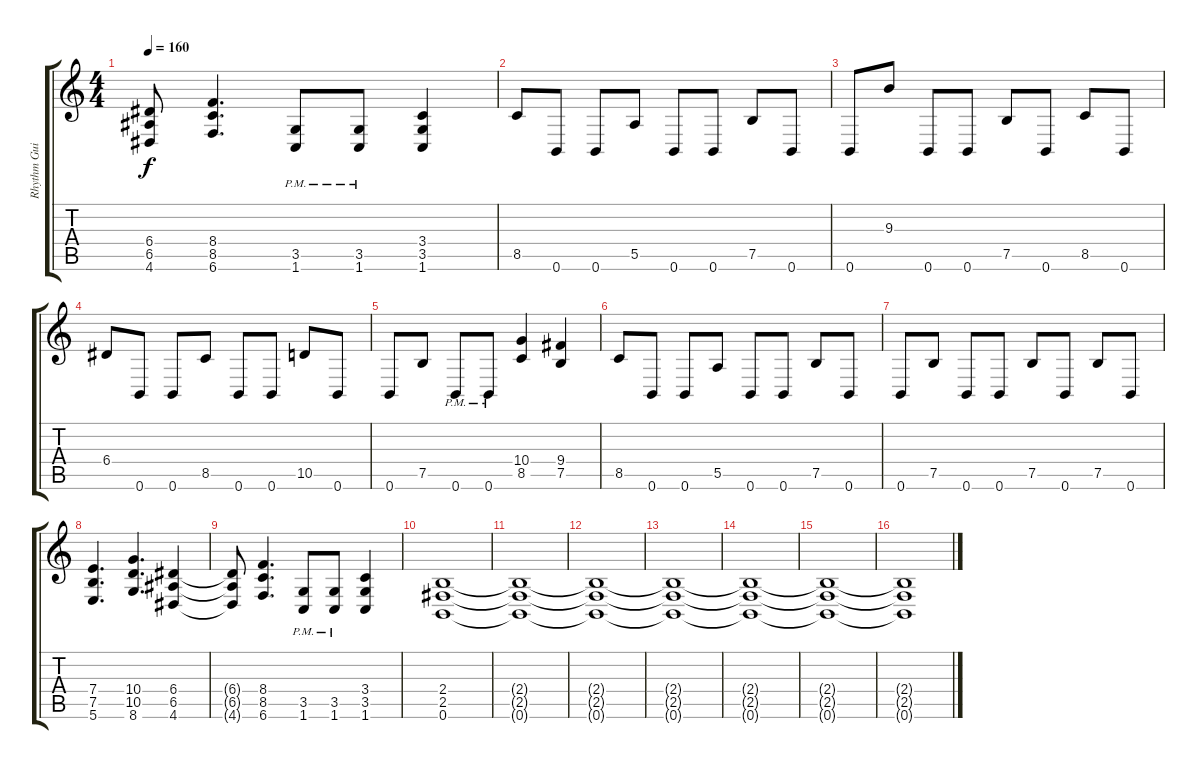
\track ("Rhythm Guitar 2" "Rhythm Gui") {instrument distortionguitar}
\staff {score tabs}
\tuning (B3 Gb3 D3 A2 E2 B1) {hide}
\ts (4 4)
\tempo 160
\clef g2
\ks c
(6.4{t} 6.5{t} 4.6{t}).8{dy f} (8.4 8.5 6.6).4{d} (3.5{pm} 1.6{pm}).8 (3.5{pm} 1.6{pm}).8 (3.4 3.5 1.6).4 |
8.5.8 0.6.8 0.6.8 5.5.8 0.6.8 0.6.8 7.5.8 0.6.8 |
0.6.8 9.3.8 0.6.8 0.6.8 7.5.8 0.6.8 8.5.8 0.6.8 |
6.4.8 0.6.8 0.6.8 8.5.8 0.6.8 0.6.8 10.5.8 0.6.8 |
0.6.8 7.5.8 0.6{pm}.8 0.6{pm}.8 (10.4 8.5).4 (9.4 7.5).4 |
8.5.8 0.6.8 0.6.8 5.5.8 0.6.8 0.6.8 7.5.8 0.6.8 |
0.6.8 7.5.8 0.6.8 0.6.8 7.5.8 0.6.8 7.5.8 0.6.8 |
(7.4 7.5 5.6).4{d} (10.4 10.5 8.6).4{d} (6.4 6.5 4.6).4 |
(6.4{t} 6.5{t} 4.6{t}).8 (8.4 8.5 6.6).4{d} (3.5{pm} 1.6{pm}).8 (3.5{pm} 1.6{pm}).8 (3.4 3.5 1.6).4 |
(2.4 2.5 0.6).1 |
(2.4{t} 2.5{t} 0.6{t}).1 |
(2.4{t} 2.5{t} 0.6{t}).1 |
(2.4{t} 2.5{t} 0.6{t}).1 |
(2.4{t} 2.5{t} 0.6{t}).1 |
(2.4{t} 2.5{t} 0.6{t}).1 |
(2.4{t} 2.5{t} 0.6{t}).1
